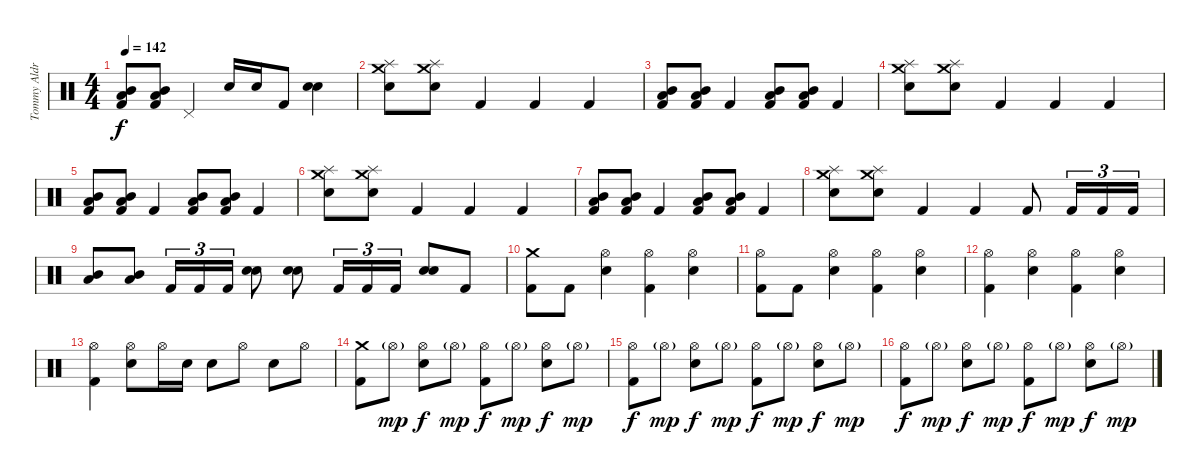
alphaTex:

\track ("Tommy Aldridge" "Tommy Aldr") {instrument percussion}
\staff {score}
\articulation defaults
\ts (4 4)
\tempo 142
\clef neutral
\ks c
("Mid Tom (hit)" "Low Tom (hit)" "Kick (hit) 2").8{dy f} ("Mid Tom (hit)" "Low Tom (hit)" "Kick (hit) 2").8 "Pedal Hi-Hat (hit)".4 "Snare (hit) 2".16 "Snare (hit) 2".16 "Kick (hit) 2".8 ("Snare (hit) 2" "Snare (hit) 2").4{bd 480} |
("Crash medium (hit)" "Splash (hit)" "Snare (hit) 2").8 ("Crash medium (hit)" "Splash (hit)" "Snare (hit) 2").8 "Kick (hit) 2".4 "Kick (hit) 2".4 "Kick (hit) 2".4 |
("Mid Tom (hit)" "Low Tom (hit)" "Kick (hit) 2").8 ("Mid Tom (hit)" "Low Tom (hit)" "Kick (hit) 2").8 "Kick (hit) 2".4 ("Mid Tom (hit)" "Low Tom (hit)" "Kick (hit) 2").8 ("Mid Tom (hit)" "Low Tom (hit)" "Kick (hit) 2").8 "Kick (hit) 2".4 |
("Crash medium (hit)" "Splash (hit)" "Snare (hit) 2").8 ("Crash medium (hit)" "Splash (hit)" "Snare (hit) 2").8 "Kick (hit) 2".4 "Kick (hit) 2".4 "Kick (hit) 2".4 |
("Mid Tom (hit)" "Low Tom (hit)" "Kick (hit) 2").8 ("Mid Tom (hit)" "Low Tom (hit)" "Kick (hit) 2").8 "Kick (hit) 2".4 ("Mid Tom (hit)" "Low Tom (hit)" "Kick (hit) 2").8 ("Mid Tom (hit)" "Low Tom (hit)" "Kick (hit) 2").8 "Kick (hit) 2".4 |
("Crash medium (hit)" "Splash (hit)" "Snare (hit) 2").8 ("Crash medium (hit)" "Splash (hit)" "Snare (hit) 2").8 "Kick (hit) 2".4 "Kick (hit) 2".4 "Kick (hit) 2".4 |
("Mid Tom (hit)" "Low Tom (hit)" "Kick (hit) 2").8 ("Mid Tom (hit)" "Low Tom (hit)" "Kick (hit) 2").8 "Kick (hit) 2".4 ("Mid Tom (hit)" "Low Tom (hit)" "Kick (hit) 2").8 ("Mid Tom (hit)" "Low Tom (hit)" "Kick (hit) 2").8 "Kick (hit) 2".4 |
("Crash medium (hit)" "Splash (hit)" "Snare (hit) 2").8 ("Crash medium (hit)" "Splash (hit)" "Snare (hit) 2").8 "Kick (hit) 2".4 "Kick (hit) 2".4 "Kick (hit) 2".8 "Kick (hit) 2".16{tu (3 2)} "Kick (hit) 2".16{tu (3 2)} "Kick (hit) 2".16{tu (3 2)} |
("Mid Tom (hit)" "Low Tom (hit)").8 ("Mid Tom (hit)" "Low Tom (hit)").8 "Kick (hit) 2".16{tu (3 2)} "Kick (hit) 2".16{tu (3 2)} "Kick (hit) 2".16{tu (3 2)} ("Snare (hit) 2" "Snare (hit) 2").8{bd 480} ("Snare (hit) 2" "Snare (hit) 2").8{bd 480} "Kick (hit) 2".16{tu (3 2)} "Kick (hit) 2".16{tu (3 2)} "Kick (hit) 2".16{tu (3 2)} ("Snare (hit) 2" "Snare (hit) 2").8{bd 480} "Kick (hit) 2".8 |
("Crash medium (hit)" "Kick (hit) 2").8 "Kick (hit) 2".8 ("Hi-Hat (open)" "Snare (hit) 2").4 ("Hi-Hat (open)" "Kick (hit) 2").4 ("Hi-Hat (open)" "Snare (hit) 2").4 |
("Hi-Hat (open)" "Kick (hit) 2").8 "Kick (hit) 2".8 ("Hi-Hat (open)" "Snare (hit) 2").4 ("Hi-Hat (open)" "Kick (hit) 2").4 ("Hi-Hat (open)" "Snare (hit) 2").4 |
("Hi-Hat (open)" "Kick (hit) 2").4 ("Hi-Hat (open)" "Snare (hit) 2").4 ("Hi-Hat (open)" "Kick (hit) 2").4 ("Hi-Hat (open)" "Snare (hit) 2").4 |
("Hi-Hat (open)" "Kick (hit) 2").4 ("Hi-Hat (open)" "Snare (hit) 2").8 "Hi-Hat (open)".16 "Snare (hit) 2".16 "Snare (hit) 2".8 "Hi-Hat (open)".8 "Snare (hit) 2".8 "Hi-Hat (open)".8 |
("Crash medium (hit)" "Kick (hit) 2").8 "Hi-Hat (open)"{g}.8{dy mp} ("Hi-Hat (open)" "Snare (hit) 2").8{dy f} "Hi-Hat (open)"{g}.8{dy mp} ("Hi-Hat (open)" "Kick (hit) 2").8{dy f} "Hi-Hat (open)"{g}.8{dy mp} ("Hi-Hat (open)" "Snare (hit) 2").8{dy f} "Hi-Hat (open)"{g}.8{dy mp} |
("Hi-Hat (open)" "Kick (hit) 2").8{dy f} "Hi-Hat (open)"{g}.8{dy mp} ("Hi-Hat (open)" "Snare (hit) 2").8{dy f} "Hi-Hat (open)"{g}.8{dy mp} ("Hi-Hat (open)" "Kick (hit) 2").8{dy f} "Hi-Hat (open)"{g}.8{dy mp} ("Hi-Hat (open)" "Snare (hit) 2").8{dy f} "Hi-Hat (open)"{g}.8{dy mp} |
("Hi-Hat (open)" "Kick (hit) 2").8{dy f} "Hi-Hat (open)"{g}.8{dy mp} ("Hi-Hat (open)" "Snare (hit) 2").8{dy f} "Hi-Hat (open)"{g}.8{dy mp} ("Hi-Hat (open)" "Kick (hit) 2").8{dy f} "Hi-Hat (open)"{g}.8{dy mp} ("Hi-Hat (open)" "Snare (hit) 2").8{dy f} "Hi-Hat (open)"{g}.8{dy mp}
